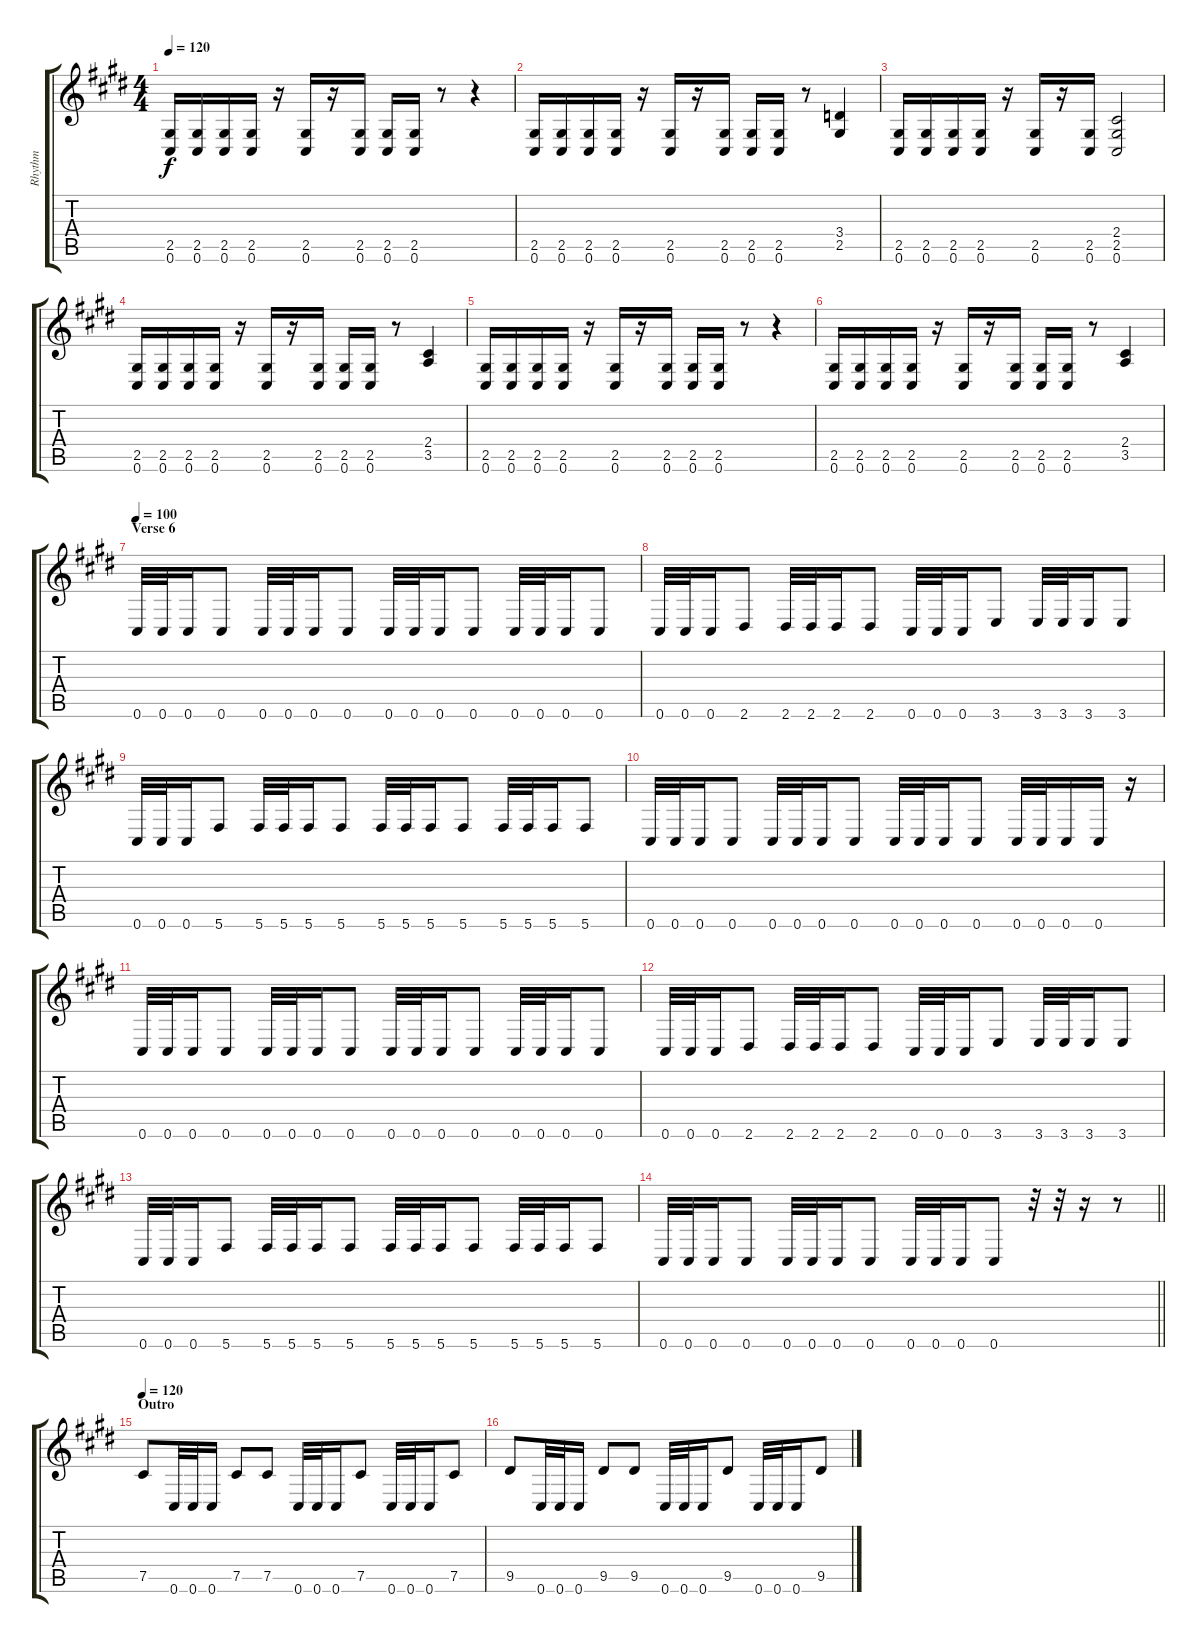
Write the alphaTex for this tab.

\track ("Rhythm" "Rhythm") {instrument distortionguitar}
\staff {score tabs}
\tuning (Db4 Ab3 E3 B2 Gb2 Db2) {hide}
\ts (4 4)
\tempo 120
\clef g2
\ks c#minor
(2.5 0.6).16{dy f} (2.5 0.6).16 (2.5 0.6).16 (2.5 0.6).16 r.16 (2.5 0.6).16 r.16 (2.5 0.6).16 (2.5 0.6).16 (2.5 0.6).16 r.8 r.4 |
(2.5 0.6).16 (2.5 0.6).16 (2.5 0.6).16 (2.5 0.6).16 r.16 (2.5 0.6).16 r.16 (2.5 0.6).16 (2.5 0.6).16 (2.5 0.6).16 r.8 (3.4 2.5).4 |
(2.5 0.6).16 (2.5 0.6).16 (2.5 0.6).16 (2.5 0.6).16 r.16 (2.5 0.6).16 r.16 (2.5 0.6).16 (2.4 2.5 0.6).2 |
(2.5 0.6).16 (2.5 0.6).16 (2.5 0.6).16 (2.5 0.6).16 r.16 (2.5 0.6).16 r.16 (2.5 0.6).16 (2.5 0.6).16 (2.5 0.6).16 r.8 (2.4 3.5).4 |
(2.5 0.6).16 (2.5 0.6).16 (2.5 0.6).16 (2.5 0.6).16 r.16 (2.5 0.6).16 r.16 (2.5 0.6).16 (2.5 0.6).16 (2.5 0.6).16 r.8 r.4 |
(2.5 0.6).16 (2.5 0.6).16 (2.5 0.6).16 (2.5 0.6).16 r.16 (2.5 0.6).16 r.16 (2.5 0.6).16 (2.5 0.6).16 (2.5 0.6).16 r.8 (2.4 3.5).4 |
\section ("" "Verse 6")
\tempo 100
0.6.32 0.6.32 0.6.16 0.6.8 0.6.32 0.6.32 0.6.16 0.6.8 0.6.32 0.6.32 0.6.16 0.6.8 0.6.32 0.6.32 0.6.16 0.6.8 |
0.6.32 0.6.32 0.6.16 2.6.8 2.6.32 2.6.32 2.6.16 2.6.8 0.6.32 0.6.32 0.6.16 3.6.8 3.6.32 3.6.32 3.6.16 3.6.8 |
0.6.32 0.6.32 0.6.16 5.6.8 5.6.32 5.6.32 5.6.16 5.6.8 5.6.32 5.6.32 5.6.16 5.6.8 5.6.32 5.6.32 5.6.16 5.6.8 |
0.6.32 0.6.32 0.6.16 0.6.8 0.6.32 0.6.32 0.6.16 0.6.8 0.6.32 0.6.32 0.6.16 0.6.8 0.6.32 0.6.32 0.6.16 0.6.16 r.16 |
0.6.32 0.6.32 0.6.16 0.6.8 0.6.32 0.6.32 0.6.16 0.6.8 0.6.32 0.6.32 0.6.16 0.6.8 0.6.32 0.6.32 0.6.16 0.6.8 |
0.6.32 0.6.32 0.6.16 2.6.8 2.6.32 2.6.32 2.6.16 2.6.8 0.6.32 0.6.32 0.6.16 3.6.8 3.6.32 3.6.32 3.6.16 3.6.8 |
0.6.32 0.6.32 0.6.16 5.6.8 5.6.32 5.6.32 5.6.16 5.6.8 5.6.32 5.6.32 5.6.16 5.6.8 5.6.32 5.6.32 5.6.16 5.6.8 |
\barLineRight lightlight
0.6.32 0.6.32 0.6.16 0.6.8 0.6.32 0.6.32 0.6.16 0.6.8 0.6.32 0.6.32 0.6.16 0.6.8 r.32 r.32 r.16 r.8 |
\section ("" "Outro")
\tempo 120
7.5.8 0.6.32 0.6.32 0.6.16 7.5.8 7.5.8 0.6.32 0.6.32 0.6.16 7.5.8 0.6.32 0.6.32 0.6.16 7.5.8 |
9.5.8 0.6.32 0.6.32 0.6.16 9.5.8 9.5.8 0.6.32 0.6.32 0.6.16 9.5.8 0.6.32 0.6.32 0.6.16 9.5.8
